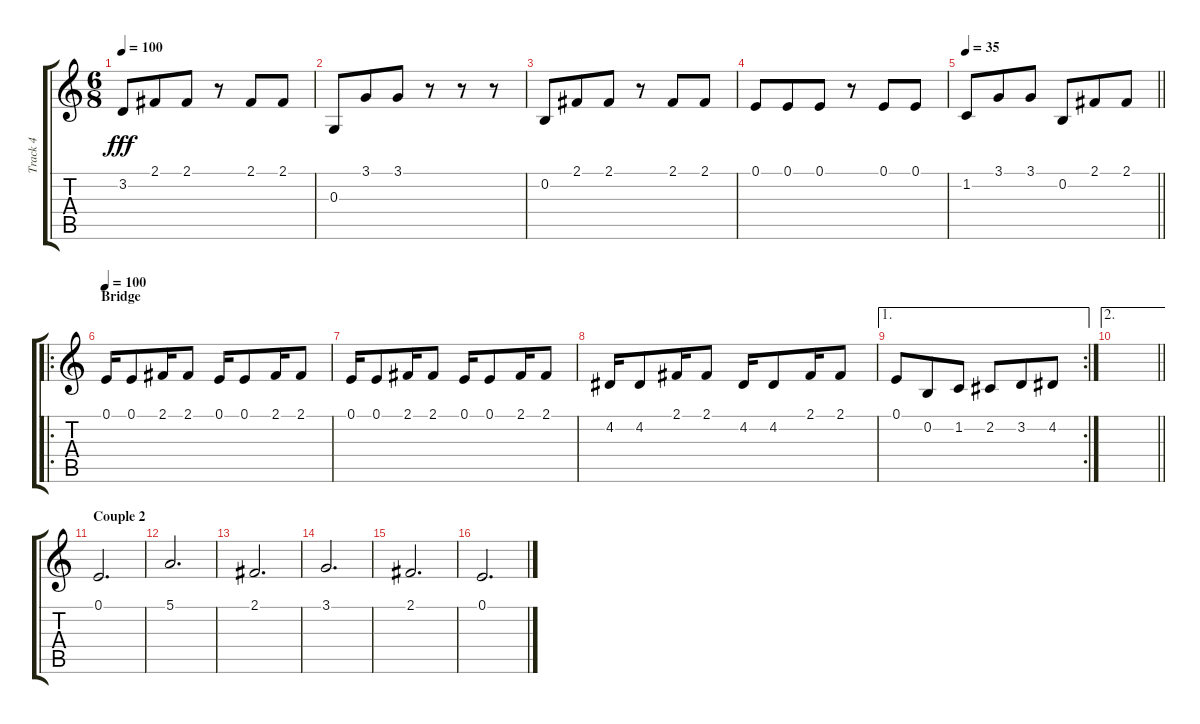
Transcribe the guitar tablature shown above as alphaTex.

\track ("Track 4" "Track 4") {instrument violin}
\staff {score tabs}
\tuning (E4 B3 G3 D3 A2 E2) {hide}
\ts (6 8)
\tempo 100
\clef g2
\ks c
3.2.8{dy fff} 2.1.8 2.1.8 r.8 2.1.8 2.1.8 |
0.3.8 3.1.8 3.1.8 r.8 r.8 r.8 |
0.2.8 2.1.8 2.1.8 r.8 2.1.8 2.1.8 |
0.1.8 0.1.8 0.1.8 r.8 0.1.8 0.1.8 |
\tempo 35
\barLineRight lightlight
1.2.8 3.1.8 3.1.8 0.2.8 2.1.8 2.1.8 |
\ro
\section ("" "Bridge")
\tempo 100
0.1.16 0.1.8 2.1.16 2.1.8 0.1.16 0.1.8 2.1.16 2.1.8 |
0.1.16 0.1.8 2.1.16 2.1.8 0.1.16 0.1.8 2.1.16 2.1.8 |
4.2.16 4.2.8 2.1.16 2.1.8 4.2.16 4.2.8 2.1.16 2.1.8 |
\ae 1
\rc 2
0.1.8 0.2.8 1.2.8 2.2.8 3.2.8 4.2.8 |
\ae 2
\barLineRight lightlight
|
\section ("" "Couple 2")
0.1.2{d} |
5.1.2{d} |
2.1.2{d} |
3.1.2{d} |
2.1.2{d} |
0.1.2{d}
